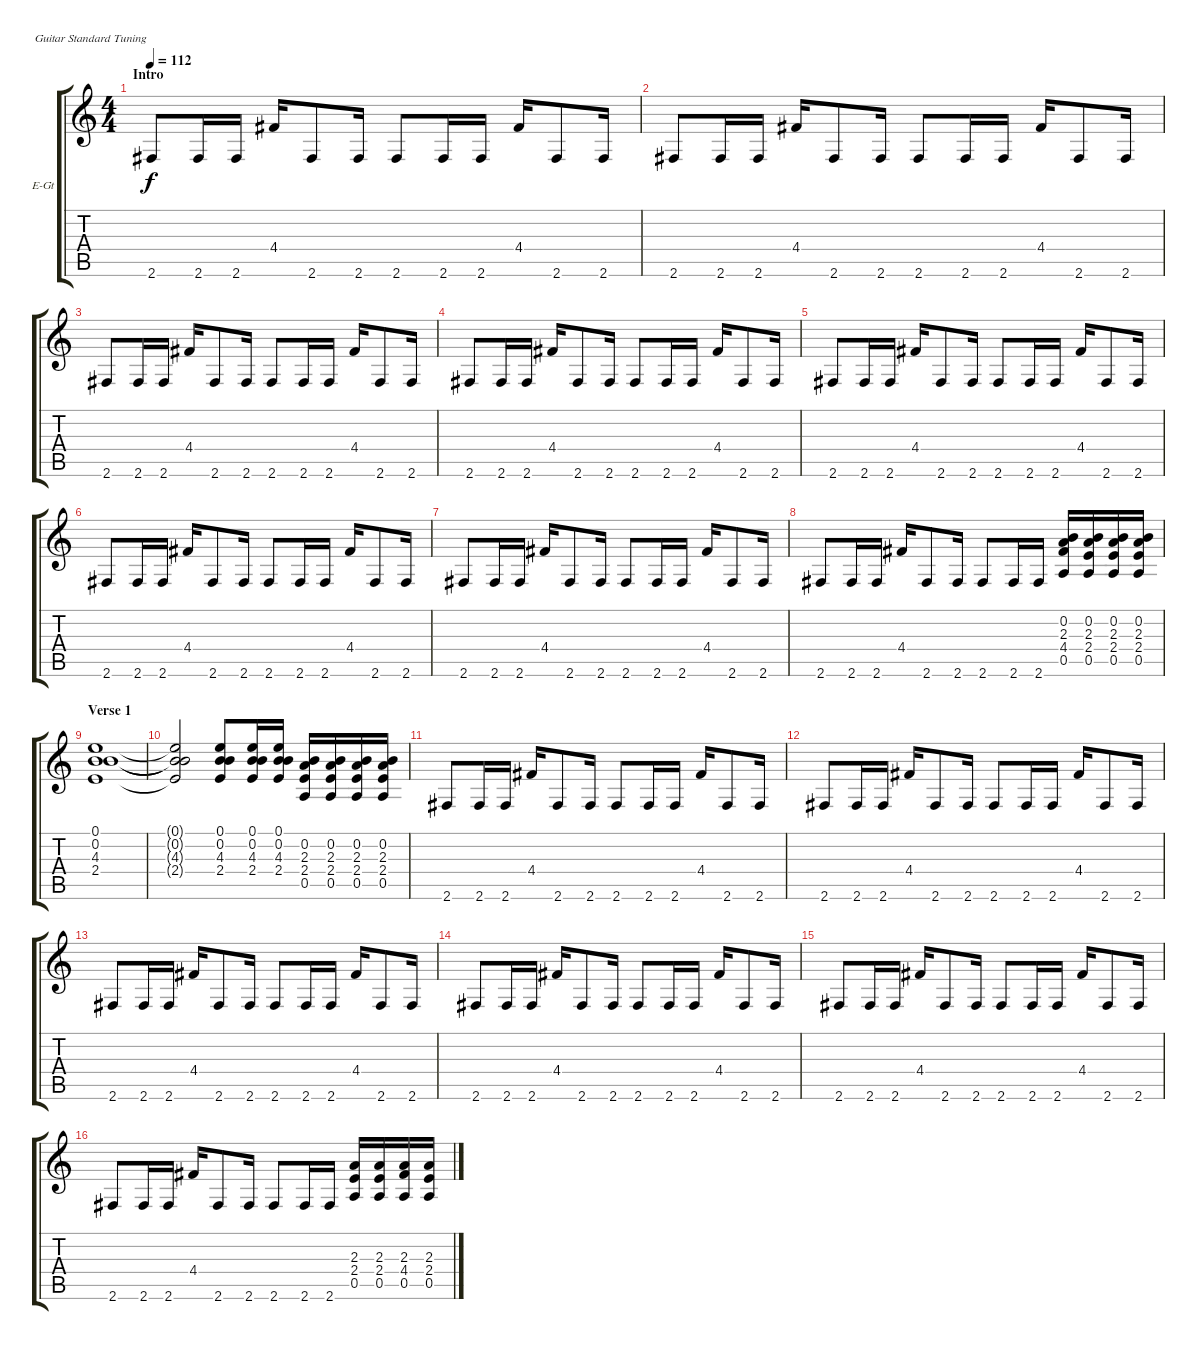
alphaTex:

\bracketExtendMode groupsimilarinstruments
\firstSystemTrackNameOrientation horizontal
\otherSystemsTrackNameOrientation horizontal
\track ("Guitar" "E-Gt") {instrument overdrivenguitar}
\staff {score tabs}
\tuning (E4 B3 G3 D3 A2 E2)
\ts (4 4)
\section ("" "Intro")
\tempo 112
\clef g2
\ks c
2.6.8{dy f instrument overdrivenguitar} 2.6.16 2.6.16 4.4.16 2.6.8 2.6.16 2.6.8 2.6.16 2.6.16 4.4.16 2.6.8 2.6.16 |
2.6.8 2.6.16 2.6.16 4.4.16 2.6.8 2.6.16 2.6.8 2.6.16 2.6.16 4.4.16 2.6.8 2.6.16 |
2.6.8 2.6.16 2.6.16 4.4.16 2.6.8 2.6.16 2.6.8 2.6.16 2.6.16 4.4.16 2.6.8 2.6.16 |
2.6.8 2.6.16 2.6.16 4.4.16 2.6.8 2.6.16 2.6.8 2.6.16 2.6.16 4.4.16 2.6.8 2.6.16 |
2.6.8 2.6.16 2.6.16 4.4.16 2.6.8 2.6.16 2.6.8 2.6.16 2.6.16 4.4.16 2.6.8 2.6.16 |
2.6.8 2.6.16 2.6.16 4.4.16 2.6.8 2.6.16 2.6.8 2.6.16 2.6.16 4.4.16 2.6.8 2.6.16 |
2.6.8 2.6.16 2.6.16 4.4.16 2.6.8 2.6.16 2.6.8 2.6.16 2.6.16 4.4.16 2.6.8 2.6.16 |
2.6.8 2.6.16 2.6.16 4.4.16 2.6.8 2.6.16 2.6.8 2.6.16 2.6.16 (0.2 2.3 4.4 0.5).16 (0.2 2.3 2.4 0.5).16 (0.2 2.3 2.4 0.5).16 (0.2 2.3 2.4 0.5).16 |
\section ("" "Verse 1")
(0.1 0.2 4.3 2.4).1 |
(0.1{t} 0.2{t} 4.3{t} 2.4{t}).2 (0.1 0.2 4.3 2.4).8 (0.1 0.2 4.3 2.4).16 (0.1 0.2 4.3 2.4).16 (0.2 2.3 2.4 0.5).16 (0.2 2.3 2.4 0.5).16 (0.2 2.3 2.4 0.5).16 (0.2 2.3 2.4 0.5).16 |
2.6.8 2.6.16 2.6.16 4.4.16 2.6.8 2.6.16 2.6.8 2.6.16 2.6.16 4.4.16 2.6.8 2.6.16 |
2.6.8 2.6.16 2.6.16 4.4.16 2.6.8 2.6.16 2.6.8 2.6.16 2.6.16 4.4.16 2.6.8 2.6.16 |
2.6.8 2.6.16 2.6.16 4.4.16 2.6.8 2.6.16 2.6.8 2.6.16 2.6.16 4.4.16 2.6.8 2.6.16 |
2.6.8 2.6.16 2.6.16 4.4.16 2.6.8 2.6.16 2.6.8 2.6.16 2.6.16 4.4.16 2.6.8 2.6.16 |
2.6.8 2.6.16 2.6.16 4.4.16 2.6.8 2.6.16 2.6.8 2.6.16 2.6.16 4.4.16 2.6.8 2.6.16 |
2.6.8 2.6.16 2.6.16 4.4.16 2.6.8 2.6.16 2.6.8 2.6.16 2.6.16 (2.3 2.4 0.5).16 (2.3 2.4 0.5).16 (2.3 4.4 0.5).16 (2.3 2.4 0.5).16
